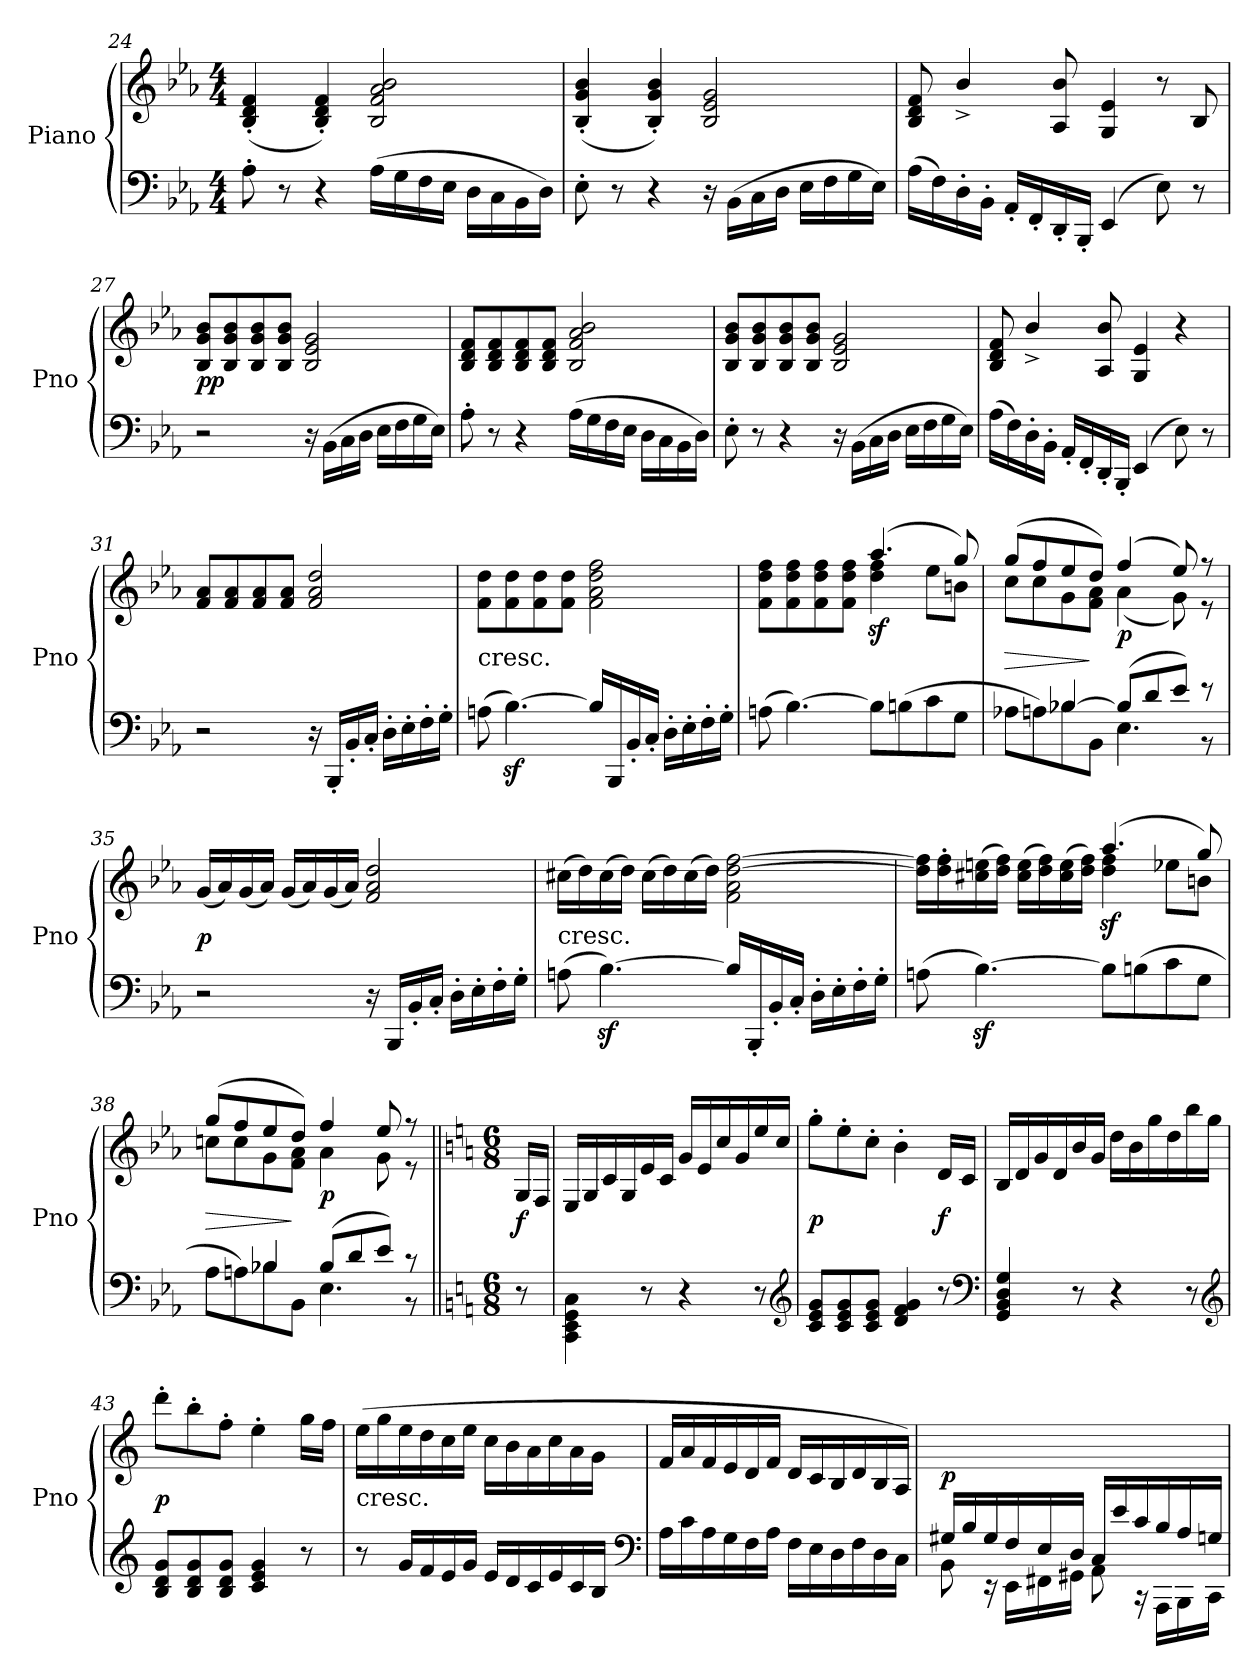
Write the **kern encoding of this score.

**kern	**kern	**dynam
*part1	*part1	*part1
*staff2	*staff1	*staff1/2
*I"Piano	*	*
*I'Pno	*	*
*clefF4	*clefG2	*
*k[b-e-a-]	*k[b-e-a-]	*
*E-:	*E-:	*
*M4/4	*M4/4	*
=24	=24	=24
8A-'	(4B-' 4d' 4f'	.
8r	.	.
4r	4B-' 4d' 4f')	.
(16A-LL	2B- 2f 2a- 2b-	.
16G	.	.
16F	.	.
16E-JJ	.	.
16D\LL	.	.
16C\	.	.
16BB-\	.	.
16D\JJ)	.	.
=25	=25	=25
8E-'	(4B-' 4g' 4b-'	.
8r	.	.
4r	4B-' 4g' 4b-')	.
16r	2B- 2e- 2g	.
(16BB-\LL	.	.
16C\	.	.
16D\JJ	.	.
16E-LL	.	.
16F	.	.
16G	.	.
16E-JJ)	.	.
=26	=26	=26
(16A-LL	8B- 8d 8f	.
16F)	.	.
16D'	4b-^>/	.
16BB-'JJ	.	.
16AA-'LL	.	.
16FF'	.	.
16DD'	8A- 8b-	.
16BBB-'JJ	.	.
(4EE-	4G 4e-	.
8E-)	8r	.
8r	8B-	.
=27	=27	=27
2r	8B- 8g 8b-L	pp
.	8B- 8g 8b-	.
.	8B- 8g 8b-	.
.	8B- 8g 8b-J	.
16r	2B- 2e- 2g	.
(16BB-\LL	.	.
16C\	.	.
16D\JJ	.	.
16E-LL	.	.
16F	.	.
16G	.	.
16E-JJ)	.	.
=28	=28	=28
8A-'	8B- 8d 8fL	.
8r	8B- 8d 8f	.
4r	8B- 8d 8f	.
.	8B- 8d 8fJ	.
(16A-LL	2B- 2f 2a- 2b-	.
16G	.	.
16F	.	.
16E-JJ	.	.
16D\LL	.	.
16C\	.	.
16BB-\	.	.
16D\JJ)	.	.
=29	=29	=29
8E-'	8B- 8g 8b-L	.
8r	8B- 8g 8b-	.
4r	8B- 8g 8b-	.
.	8B- 8g 8b-J	.
16r	2B- 2e- 2g	.
(16BB-\LL	.	.
16C\	.	.
16D\JJ	.	.
16E-LL	.	.
16F	.	.
16G	.	.
16E-JJ)	.	.
=30	=30	=30
(16A-LL	8B- 8d 8f	.
16F)	.	.
16D'	4b-^>/	.
16BB-'JJ	.	.
16AA-'LL	.	.
16FF'	.	.
16DD'	8A- 8b-	.
16BBB-'JJ	.	.
(4EE-	4G 4e-	.
8E-)	4r	.
8r	.	.
=31	=31	=31
2r	8f 8a-L	.
.	8f 8a-	.
.	8f 8a-	.
.	8f 8a-J	.
16r	2f 2a- 2dd	.
16BBB-'LL	.	.
16BB-'	.	.
16C'JJ	.	.
16D'LL	.	.
16E-'	.	.
16F'	.	.
16G'JJ	.	.
=32	=32	=32
!	!LO:TX:c:t=cresc.	!
(8An	8f\ 8dd\L	.
[4.B-z)	8f\ 8dd\	.
.	8f\ 8dd\	.
.	8f\ 8dd\J	.
16B-LL]	2f 2a- 2dd 2ff	.
16BBB-	.	.
16BB-'	.	.
16C'JJ	.	.
16D'LL	.	.
16E-'	.	.
16F'	.	.
16G'JJ	.	.
=33	=33	=33
*	*^	*
(8An	8f 8dd 8ffL	2ryy	.
[4.B-)	8f 8dd 8ff	.	.
.	8f 8dd 8ff	.	.
.	8f 8dd 8ffJ	.	.
8B-L]	(4.aa-	4ddz< 4ffz<	.
(8Bn	.	.	.
8c	.	8ee-L	.
8GJ	8gg)	8bnJ	.
=34	=34	=34	=34
*^	*	*	*
4ryy	8A-XL	(8ggL	8ccL	>
.	8An)	8ff	8cc	.
[4B-X	8B-X	8ee-	8g	.
.	8BB-J	8ddJ)	8f 8a-J	]
(<8B-L]	4.E-	(4ff	(4a-	p
8d	.	.	.	.
8e-J)	.	8ee-)	8g)	.
8r	8r	8r	8r	.
*v	*v	*	*	*
*	*v	*v	*
=35	=35	=35
2r	(16gLL	p
.	16a-)	.
.	(16g	.
.	16a-JJ)	.
.	(16gLL	.
.	16a-)	.
.	(16g	.
.	16a-JJ)	.
16r	2f 2a- 2dd	.
16BBB-LL	.	.
16BB-'	.	.
16C'JJ	.	.
16D'LL	.	.
16E-'	.	.
16F'	.	.
16G'JJ	.	.
=36	=36	=36
!	!LO:TX:c:t=cresc.	!
(8An	(16cc#XLL	.
.	16dd)	.
[4.B-z)	(16cc#	.
.	16ddJJ)	.
.	(16cc#LL	.
.	16dd)	.
.	(16cc#	.
.	16ddJJ)	.
16B-LL]	2f 2a- [2dd [2ff	.
16BBB-'	.	.
16BB-'	.	.
16C'JJ	.	.
16D'LL	.	.
16E-'	.	.
16F'	.	.
16G'JJ	.	.
=37	=37	=37
*	*^	*
(8An	2ryy	16dd] 16ff]LL	.
.	.	16dd' 16ff'	.
[4.B-z)	.	(16cc#X 16een	.
.	.	16dd 16ffJJ)	.
.	.	(16cc# 16eeLL	.
.	.	16dd 16ff)	.
.	.	(16cc# 16ee	.
.	.	16dd 16ffJJ)	.
8B-L]	(4.aa-	4ddz< 4ffz<	.
(8Bn	.	.	.
8c	.	8ee-XL	.
8GJ	8gg)	8bnJ	.
=38	=38	=38	=38
*^	*	*	*
4ryy	8A-L	(8ggL	8ccnL	>
.	8An)	8ff	8cc	.
4B-X	8B-X	8ee-	8g	.
.	8BB-J	8ddJ)	8f 8a-J	]
(<8B-L	4.E-	4ff	4a-	p
8d	.	.	.	.
8e-J)	.	8ee-	8g	.
8rc	8r	8r	8r	.
*v	*v	*	*	*
*	*v	*v	*
=39||	=39||	=39||
*k[]	*k[]	*
*M6/8	*M6/8	*
*	*MM120	*
8r	16G/LL	f
.	16F/JJ	.
=40	=40	=40
4CC\ 4EE\ 4GG\ 4C\	16E/LL	.
.	16G/	.
.	16c/	.
.	16G/	.
8r	16e	.
.	16cJJ	.
4r	16gLL	.
.	16e	.
.	16cc	.
.	16g	.
8r	16ee	.
.	16ccJJ	.
*clefG2	*	*
=41	=41	=41
8c 8e 8gL	8gg'L	p
8c 8e 8g	8ee'	.
8c 8e 8gJ	8cc'J	.
4d 4f 4g	4b'	.
8r	16dLL	f
.	16cJJ	.
*clefF4	*	*
=42	=42	=42
4GG 4BB 4D 4G	16BLL	.
.	16d	.
.	16g	.
.	16d	.
8r	16b	.
.	16gJJ	.
4r	16ddLL	.
.	16b	.
.	16gg	.
.	16dd	.
8r	16bb	.
.	16ggJJ	.
*clefG2	*	*
=43	=43	=43
8B 8d 8gL	8ddd'L	p
8B 8d 8g	8bb'	.
8B 8d 8gJ	8ff'J	.
4c 4e 4g	4ee'	.
8r	16ggLL	.
.	16ffJJ	.
=44	=44	=44
!	!LO:TX:c:t=cresc.	!
8r	(16eeLL	.
.	16gg	.
16gLL	16ee	.
16f	16dd	.
16e	16cc	.
16gJJ	16eeJJ	.
16eLL	16cc\LL	.
16d	16b\	.
16c	16a\	.
16e	16cc\	.
16c	16a\	.
16BJJ	16g\JJ	.
*clefF4	*	*
=45	=45	=45
16ALL	16fLL	.
16c	16a	.
16A	16f	.
16G	16e	.
16F	16d	.
16AJJ	16fJJ	.
16FLL	16dLL	.
16E	16c	.
16D	16B	.
16F	16d	.
16D	16B	.
16CJJ	16AJJ)	.
=46	=46	=46
*^	*	*
16G#XLL	8BB	2.ryy	p
16B	.	.	.
16G#	16rEE	.	.
16F	16EELL	.	.
16E	16FF#X	.	.
16DJJ	16GG#XJJ	.	.
16CLL	8AA	.	.
16e	.	.	.
16c	16rCC	.	.
16B	16AAALL	.	.
16A	16BBB	.	.
16GnJJ	16CCJJ	.	.
*v	*v	*	*
=	=	=
*-	*-	*-
